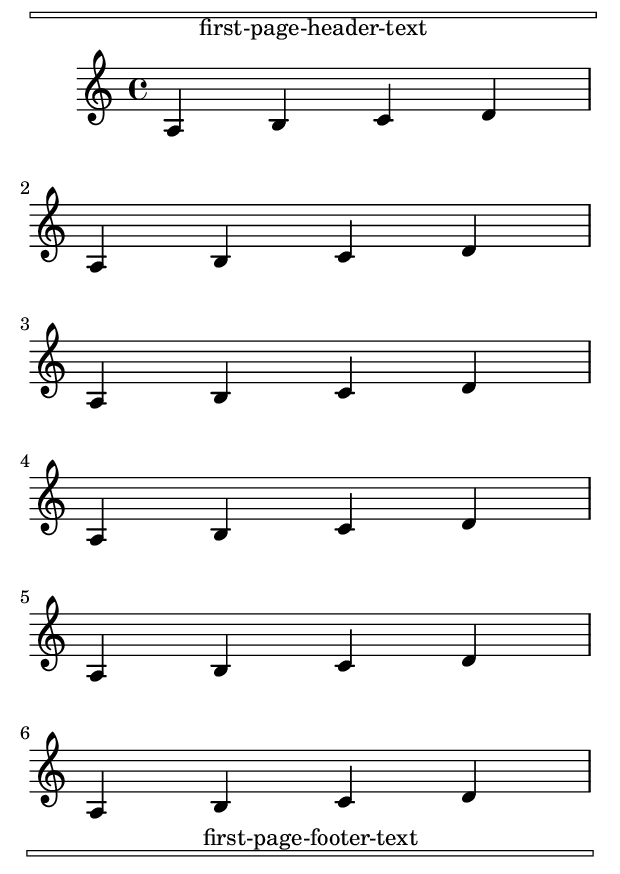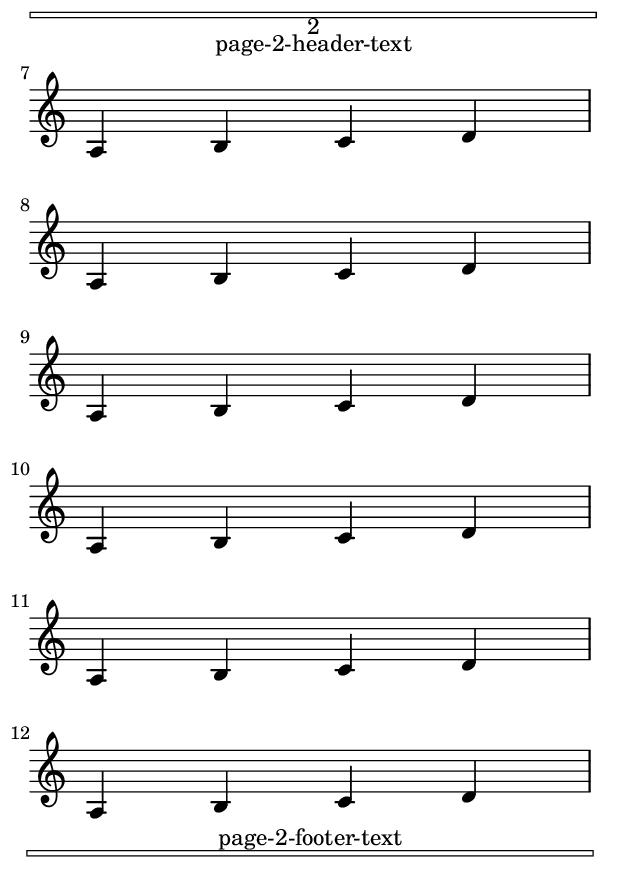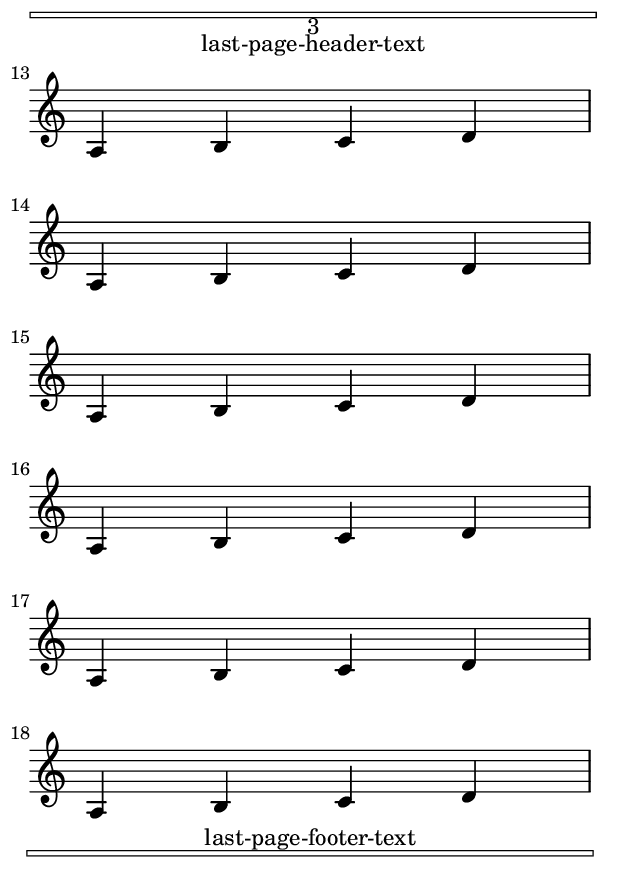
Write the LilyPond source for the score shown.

\version "2.15.41"

\header {

  texidoc = "Page-headers and -footers.  All headers and footers
  should be printed on their specified page. "

}

\paper {
  ragged-last-bottom = ##f

  oddHeaderMarkup = \markup  {
    \override #'(baseline-skip . 1)
    \center-column {
      \box \fill-line { \teeny " " " " }
      \on-the-fly #first-page "first-page-header-text"
      \on-the-fly #not-first-page \fromproperty #'page:page-number-string
      \on-the-fly #(on-page 2) "page-2-header-text"
      \on-the-fly #last-page "last-page-header-text"
    }
  }

  evenHeaderMarkup = \oddHeaderMarkup

  oddFooterMarkup = \markup \fill-line {
    \override #'(baseline-skip . 0.5)
    \center-column {
	\on-the-fly #first-page "first-page-footer-text"
	\on-the-fly #last-page "last-page-footer-text"
	\on-the-fly #(on-page 2) "page-2-footer-text"
	\box \fill-line { \teeny " " " " }
    }
  }
}

#(set-default-paper-size "a6" 'portrait)

\book {
  \score {
    \new Staff \relative c' {
      \repeat unfold 18 { a b c d \break }
    }
  }
}
